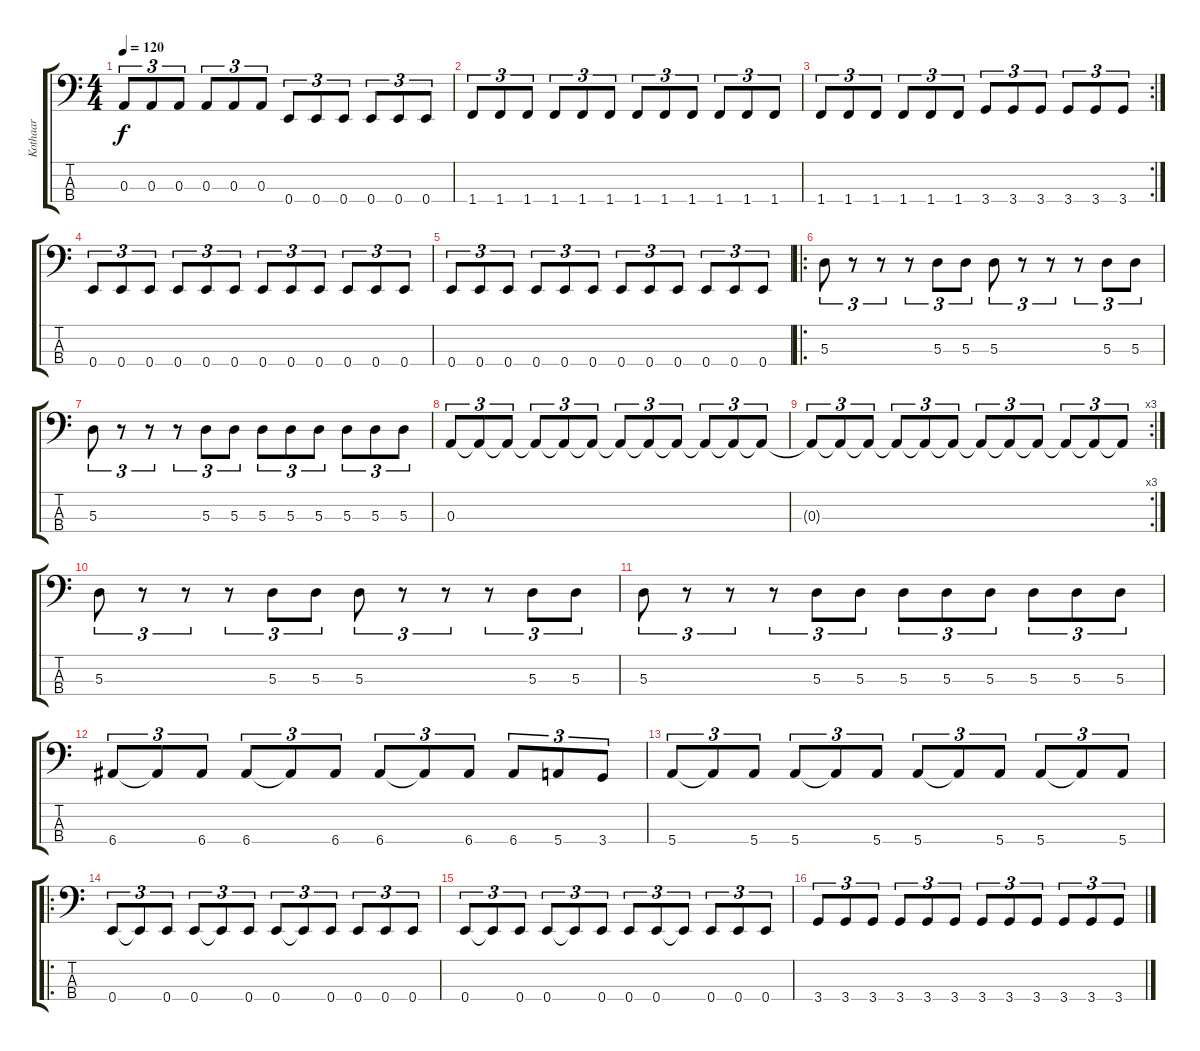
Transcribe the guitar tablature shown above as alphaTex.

\track ("Kothaar" "Kothaar") {instrument electricbasspick}
\staff {score tabs}
\tuning (G2 D2 A1 E1) {hide}
\ts (4 4)
\tempo 120
\clef f4
\ks c
0.3.8{tu (3 2) dy f} 0.3.8{tu (3 2)} 0.3.8{tu (3 2)} 0.3.8{tu (3 2)} 0.3.8{tu (3 2)} 0.3.8{tu (3 2)} 0.4.8{tu (3 2)} 0.4.8{tu (3 2)} 0.4.8{tu (3 2)} 0.4.8{tu (3 2)} 0.4.8{tu (3 2)} 0.4.8{tu (3 2)} |
1.4.8{tu (3 2)} 1.4.8{tu (3 2)} 1.4.8{tu (3 2)} 1.4.8{tu (3 2)} 1.4.8{tu (3 2)} 1.4.8{tu (3 2)} 1.4.8{tu (3 2)} 1.4.8{tu (3 2)} 1.4.8{tu (3 2)} 1.4.8{tu (3 2)} 1.4.8{tu (3 2)} 1.4.8{tu (3 2)} |
\rc 2
1.4.8{tu (3 2)} 1.4.8{tu (3 2)} 1.4.8{tu (3 2)} 1.4.8{tu (3 2)} 1.4.8{tu (3 2)} 1.4.8{tu (3 2)} 3.4.8{tu (3 2)} 3.4.8{tu (3 2)} 3.4.8{tu (3 2)} 3.4.8{tu (3 2)} 3.4.8{tu (3 2)} 3.4.8{tu (3 2)} |
0.4.8{tu (3 2)} 0.4.8{tu (3 2)} 0.4.8{tu (3 2)} 0.4.8{tu (3 2)} 0.4.8{tu (3 2)} 0.4.8{tu (3 2)} 0.4.8{tu (3 2)} 0.4.8{tu (3 2)} 0.4.8{tu (3 2)} 0.4.8{tu (3 2)} 0.4.8{tu (3 2)} 0.4.8{tu (3 2)} |
0.4.8{tu (3 2)} 0.4.8{tu (3 2)} 0.4.8{tu (3 2)} 0.4.8{tu (3 2)} 0.4.8{tu (3 2)} 0.4.8{tu (3 2)} 0.4.8{tu (3 2)} 0.4.8{tu (3 2)} 0.4.8{tu (3 2)} 0.4.8{tu (3 2)} 0.4.8{tu (3 2)} 0.4.8{tu (3 2)} |
\ro
5.3.8{tu (3 2)} r.8{tu (3 2)} r.8{tu (3 2)} r.8{tu (3 2)} 5.3.8{tu (3 2)} 5.3.8{tu (3 2)} 5.3.8{tu (3 2)} r.8{tu (3 2)} r.8{tu (3 2)} r.8{tu (3 2)} 5.3.8{tu (3 2)} 5.3.8{tu (3 2)} |
5.3.8{tu (3 2)} r.8{tu (3 2)} r.8{tu (3 2)} r.8{tu (3 2)} 5.3.8{tu (3 2)} 5.3.8{tu (3 2)} 5.3.8{tu (3 2)} 5.3.8{tu (3 2)} 5.3.8{tu (3 2)} 5.3.8{tu (3 2)} 5.3.8{tu (3 2)} 5.3.8{tu (3 2)} |
0.3.8{tu (3 2)} 0.3{t}.8{tu (3 2)} 0.3{t}.8{tu (3 2)} 0.3{t}.8{tu (3 2)} 0.3{t}.8{tu (3 2)} 0.3{t}.8{tu (3 2)} 0.3{t}.8{tu (3 2)} 0.3{t}.8{tu (3 2)} 0.3{t}.8{tu (3 2)} 0.3{t}.8{tu (3 2)} 0.3{t}.8{tu (3 2)} 0.3{t}.8{tu (3 2)} |
\rc 3
0.3{t}.8{tu (3 2)} 0.3{t}.8{tu (3 2)} 0.3{t}.8{tu (3 2)} 0.3{t}.8{tu (3 2)} 0.3{t}.8{tu (3 2)} 0.3{t}.8{tu (3 2)} 0.3{t}.8{tu (3 2)} 0.3{t}.8{tu (3 2)} 0.3{t}.8{tu (3 2)} 0.3{t}.8{tu (3 2)} 0.3{t}.8{tu (3 2)} 0.3{t}.8{tu (3 2)} |
5.3.8{tu (3 2)} r.8{tu (3 2)} r.8{tu (3 2)} r.8{tu (3 2)} 5.3.8{tu (3 2)} 5.3.8{tu (3 2)} 5.3.8{tu (3 2)} r.8{tu (3 2)} r.8{tu (3 2)} r.8{tu (3 2)} 5.3.8{tu (3 2)} 5.3.8{tu (3 2)} |
5.3.8{tu (3 2)} r.8{tu (3 2)} r.8{tu (3 2)} r.8{tu (3 2)} 5.3.8{tu (3 2)} 5.3.8{tu (3 2)} 5.3.8{tu (3 2)} 5.3.8{tu (3 2)} 5.3.8{tu (3 2)} 5.3.8{tu (3 2)} 5.3.8{tu (3 2)} 5.3.8{tu (3 2)} |
6.4.8{tu (3 2)} 6.4{t}.8{tu (3 2)} 6.4.8{tu (3 2)} 6.4.8{tu (3 2)} 6.4{t}.8{tu (3 2)} 6.4.8{tu (3 2)} 6.4.8{tu (3 2)} 6.4{t}.8{tu (3 2)} 6.4.8{tu (3 2)} 6.4.8{tu (3 2)} 5.4.8{tu (3 2)} 3.4.8{tu (3 2)} |
5.4.8{tu (3 2)} 5.4{t}.8{tu (3 2)} 5.4.8{tu (3 2)} 5.4.8{tu (3 2)} 5.4{t}.8{tu (3 2)} 5.4.8{tu (3 2)} 5.4.8{tu (3 2)} 5.4{t}.8{tu (3 2)} 5.4.8{tu (3 2)} 5.4.8{tu (3 2)} 5.4{t}.8{tu (3 2)} 5.4.8{tu (3 2)} |
\ro
0.4.8{tu (3 2)} 0.4{t}.8{tu (3 2)} 0.4.8{tu (3 2)} 0.4.8{tu (3 2)} 0.4{t}.8{tu (3 2)} 0.4.8{tu (3 2)} 0.4.8{tu (3 2)} 0.4{t}.8{tu (3 2)} 0.4.8{tu (3 2)} 0.4.8{tu (3 2)} 0.4.8{tu (3 2)} 0.4.8{tu (3 2)} |
0.4.8{tu (3 2)} 0.4{t}.8{tu (3 2)} 0.4.8{tu (3 2)} 0.4.8{tu (3 2)} 0.4{t}.8{tu (3 2)} 0.4.8{tu (3 2)} 0.4.8{tu (3 2)} 0.4.8{tu (3 2)} 0.4{t}.8{tu (3 2)} 0.4.8{tu (3 2)} 0.4.8{tu (3 2)} 0.4.8{tu (3 2)} |
3.4.8{tu (3 2)} 3.4.8{tu (3 2)} 3.4.8{tu (3 2)} 3.4.8{tu (3 2)} 3.4.8{tu (3 2)} 3.4.8{tu (3 2)} 3.4.8{tu (3 2)} 3.4.8{tu (3 2)} 3.4.8{tu (3 2)} 3.4.8{tu (3 2)} 3.4.8{tu (3 2)} 3.4.8{tu (3 2)}
